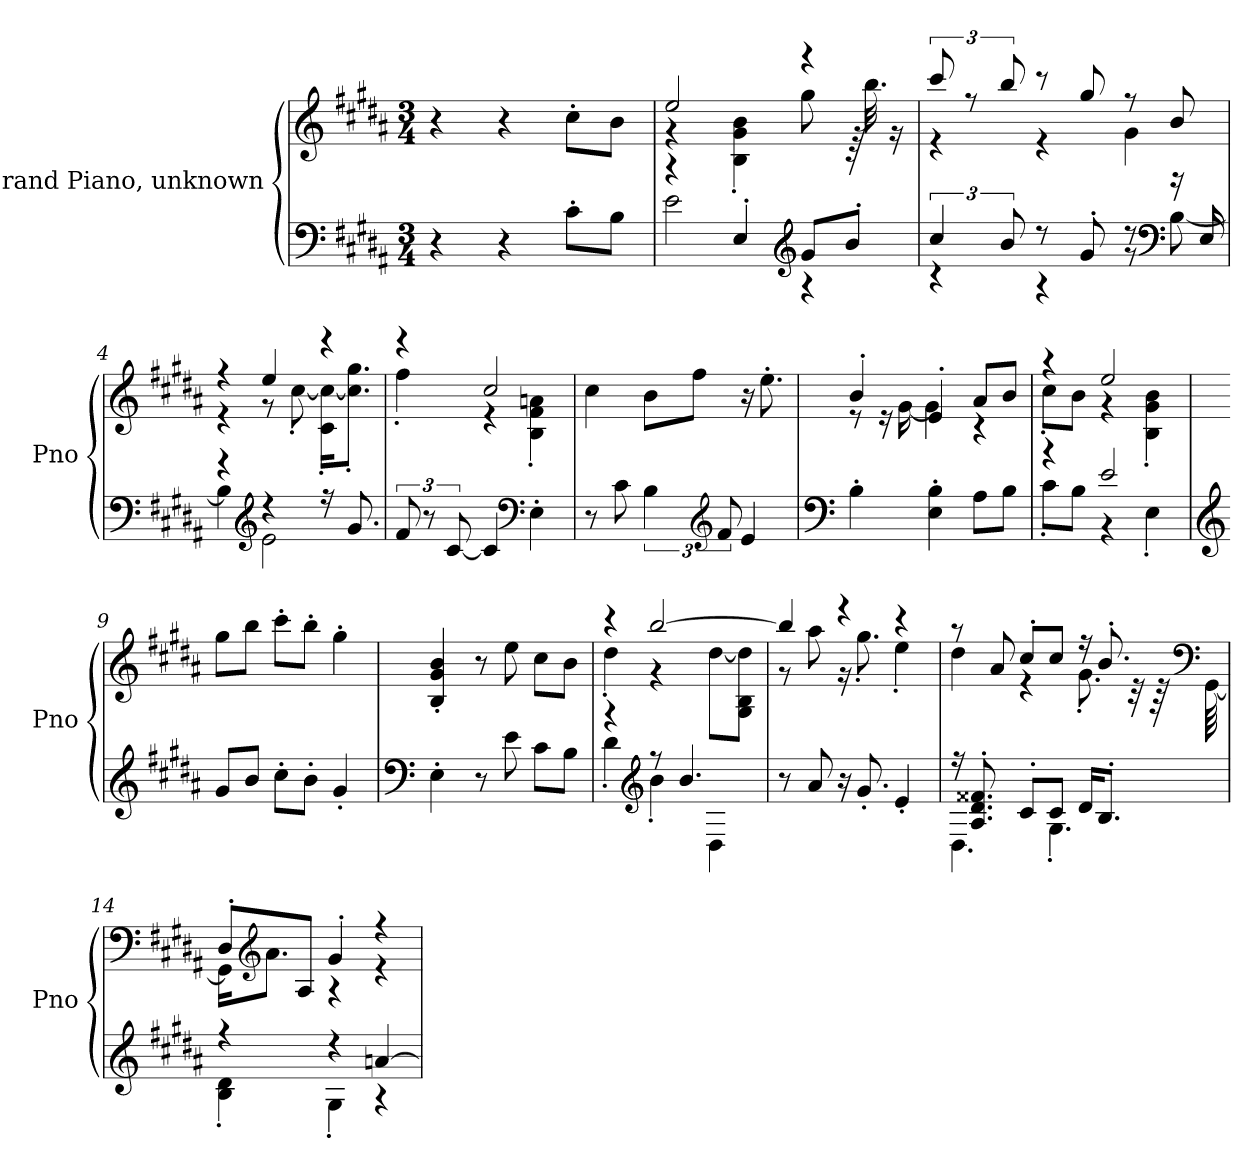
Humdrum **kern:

**kern	**kern
*part1	*part1
*staff2	*staff1
*I"Grand Piano, unknown	*
*I'Pno	*
*clefF4	*clefG2
*k[f#c#g#d#a#]	*k[f#c#g#d#a#]
*M3/4	*M3/4
*MM101	*MM101
=1	=1
4r	4r
4r	4r
8c#'\L	8cc#'\L
8B\J	8b\J
=2	=2
*^	*^
4r	2e\	2ee/	4r
4E'/	.	.	4B\' 4g#\' 4b\'
*clefG2	*	*	*
8g#/L	4r	4r	8gg#\
8b'/J	.	.	64r
.	.	.	32.bb\
.	.	.	16r
=3	=3	=3	=3
6cc#/	4r	12ccc#/	4r
.	.	12r	.
12b/	.	12bb/	.
8r	4r	8r	4r
8g#'/	.	8gg#/	.
8r	8r	8r	4g#\
*clefF4	*	*	*
16r	[8B\	8b/	.
16E/	.	.	.
=4	=4	=4	=4
4r	4B\]	4r	4r
*clefG2	*	*	*
4r	2e\	4ee/	8r
.	.	.	[8cc#'\
16r	.	4r	16c#\' 16cc#\_'KL
8.g#/	.	.	8.cc#\]' 8.gg#\'J
*v	*v	*	*
=5	=5	=5
12f#/	4r	4ff#'\
12r	.	.
[12c#/	.	.
4c#/]	2cc#/	4r
*clefF4	*	*
4E'\	.	4B\' 4f#\' 4an\'
*	*v	*v
!!LO:LB:g=z
=6	=6
8r	4cc#\
8c#\	.
6B\	8b\L
.	8ff#\J
*clefG2	*
12f#/	.
4e/	16r
.	8.ee'\
=7	=7
*clefF4	*
*	*^
4B'\	4b'/	8r
.	.	16r
.	.	[16g#\
4E\' 4B\'	4e'/	4g#\]
8A#\L	8a#/L	4r
8B\J	8b/J	.
=8	=8	=8
*^	*	*
4r	8c#'\L	4r	8cc#'\L
.	8B\J	.	8b\J
2e/	4r	2ee/	4r
.	4E'\	.	4B\' 4g#\' 4b\'
*v	*v	*	*
*	*v	*v
=9	=9
*clefG2	*
8g#/L	8gg#\L
8b/J	8bb\J
8cc#'\L	8ccc#'\L
8b'\J	8bb'\J
4g#'/	4gg#'\
=10	=10
*clefF4	*
4E'\	4B/' 4g#/' 4b/'
8r	8r
8e\	8ee\
8c#\L	8cc#\L
8B\J	8b\J
!!LO:LB:g=z
=11	=11
*^	*^
4r	4d#'\	4r	4dd#'\
*clefG2	*	*	*
8r	4b'\	[2bb/	4r
4.b/	.	.	.
.	4D#\	.	[8dd#\L
.	.	.	8G#\ 8B\ 8dd#\]J
*v	*v	*	*
=12	=12	=12
8r	4bb/]	8r
8a#/	.	8aa#\
16r	4r	16r
8.g#'/	.	8.gg#'\
4e'/	4r	4ee'\
=13	=13	=13
*^	*	*
16r	4.D#\	8r	4dd#\
8.A#/' 8.d#/' 8.f##X/'	.	.	.
.	.	8a#/	.
8c#'/L	.	8cc#'/L	4r
8c#/J	4.G#'\	8cc#/J	.
16d#/KL	.	16r	8.g#'\
8.B'/J	.	8.b'/	.
.	.	.	32r
.	.	.	64r
*	*	*clefF4	*
.	.	.	[64GG#\
=14	=14	=14	=14
4r	4B\' 4d#\'	8D#'/L	16GG#\KL]
*	*	*clefG2	*
.	.	.	8.a#\J
.	.	8A#/J	.
4r	4G#'\	4g#'/	4r
[4an/	4r	4r	4r
*v	*v	*	*
*	*v	*v
=	=
*-	*-
